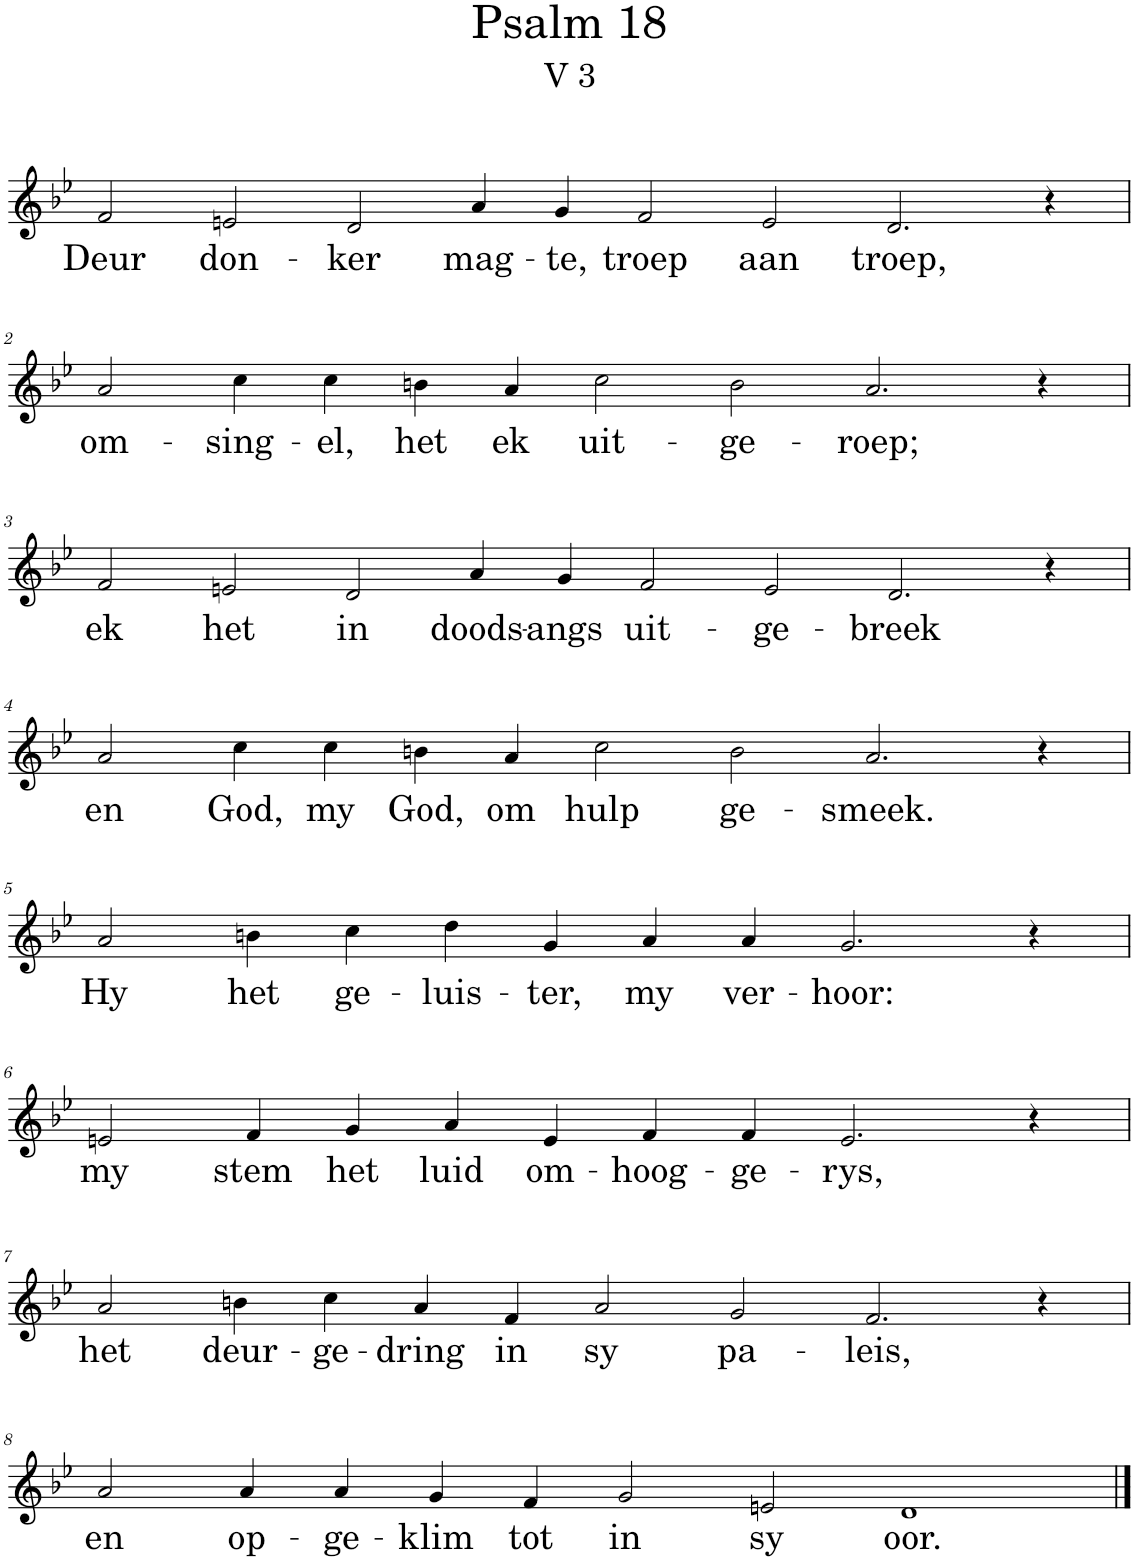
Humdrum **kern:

**kern	**text
*part1	*part1
*staff1	*staff1
*I"Pipe Organ	*
*I'Org.	*
*clefG2	*
*k[b-e-]	*
*M16/4	*
=1	=1
!	!LO:LY:b
2f/	Deur
!	!LO:LY:b
2en/	don-
!	!LO:LY:b
2d/	-ker
!	!LO:LY:b
4a/	mag-
!	!LO:LY:b
4g/	-te,
!	!LO:LY:b
2f/	troep
!	!LO:LY:b
2e/	aan
!	!LO:LY:b
2.d/	troep,
4r	.
!!LO:LB:g=z
=2	=2
*M14/4	*
!	!LO:LY:b
2a/	om-
!	!LO:LY:b
4cc\	-sing-
!	!LO:LY:b
4cc\	-el,
!	!LO:LY:b
4bn\	het
!	!LO:LY:b
4a/	ek
!	!LO:LY:b
2cc\	uit-
!	!LO:LY:b
2b\	-ge-
!	!LO:LY:b
2.a/	-roep;
4r	.
!!LO:LB:g=z
=3	=3
*M16/4	*
!	!LO:LY:b
2f/	ek
!	!LO:LY:b
2en/	het
!	!LO:LY:b
2d/	in
!	!LO:LY:b
4a/	doods-
!	!LO:LY:b
4g/	-angs
!	!LO:LY:b
2f/	uit-
!	!LO:LY:b
2e/	-ge-
!	!LO:LY:b
2.d/	-breek
4r	.
!!LO:LB:g=z
=4	=4
*M14/4	*
!	!LO:LY:b
2a/	en
!	!LO:LY:b
4cc\	God,
!	!LO:LY:b
4cc\	my
!	!LO:LY:b
4bn\	God,
!	!LO:LY:b
4a/	om
!	!LO:LY:b
2cc\	hulp
!	!LO:LY:b
2b\	ge-
!	!LO:LY:b
2.a/	-smeek.
4r	.
!!LO:LB:g=z
=5	=5
*M12/4	*
!	!LO:LY:b
2a/	Hy
!	!LO:LY:b
4bn\	het
!	!LO:LY:b
4cc\	ge-
!	!LO:LY:b
4dd\	-luis-
!	!LO:LY:b
4g/	-ter,
!	!LO:LY:b
4a/	my
!	!LO:LY:b
4a/	ver-
!	!LO:LY:b
2.g/	-hoor:
4r	.
!!LO:LB:g=z
=6	=6
!	!LO:LY:b
2en/	my
!	!LO:LY:b
4f/	stem
!	!LO:LY:b
4g/	het
!	!LO:LY:b
4a/	luid
!	!LO:LY:b
4e/	om-
!	!LO:LY:b
4f/	-hoog-
!	!LO:LY:b
4f/	-ge-
!	!LO:LY:b
2.e/	-rys,
4r	.
!!LO:LB:g=z
=7	=7
*M14/4	*
!	!LO:LY:b
2a/	het
!	!LO:LY:b
4bn\	deur-
!	!LO:LY:b
4cc\	-ge-
!	!LO:LY:b
4a/	-dring
!	!LO:LY:b
4f/	in
!	!LO:LY:b
2a/	sy
!	!LO:LY:b
2g/	pa-
!	!LO:LY:b
2.f/	-leis,
4r	.
!!LO:LB:g=z
=8	=8
!	!LO:LY:b
2a/	en
!	!LO:LY:b
4a/	op-
!	!LO:LY:b
4a/	-ge-
!	!LO:LY:b
4g/	-klim
!	!LO:LY:b
4f/	tot
!	!LO:LY:b
2g/	in
!	!LO:LY:b
2en/	sy
!	!LO:LY:b
1d	oor.
==	==
*-	*-
